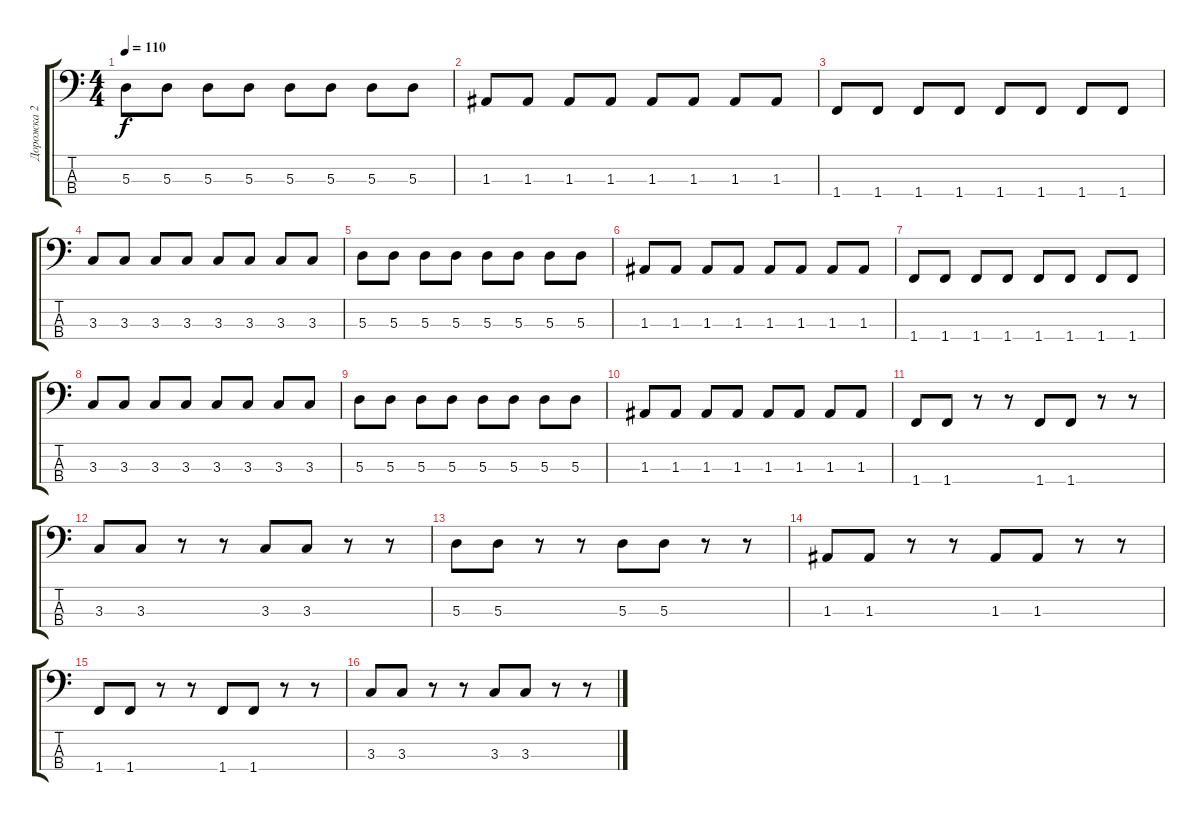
\track ("Дорожка 2" "Дорожка 2") {instrument electricbassfinger}
\staff {score tabs}
\tuning (G2 D2 A1 E1) {hide}
\ts (4 4)
\tempo 110
\clef f4
\ks c
5.3.8{dy f} 5.3.8 5.3.8 5.3.8 5.3.8 5.3.8 5.3.8 5.3.8 |
1.3.8 1.3.8 1.3.8 1.3.8 1.3.8 1.3.8 1.3.8 1.3.8 |
1.4.8 1.4.8 1.4.8 1.4.8 1.4.8 1.4.8 1.4.8 1.4.8 |
3.3.8 3.3.8 3.3.8 3.3.8 3.3.8 3.3.8 3.3.8 3.3.8 |
5.3.8 5.3.8 5.3.8 5.3.8 5.3.8 5.3.8 5.3.8 5.3.8 |
1.3.8 1.3.8 1.3.8 1.3.8 1.3.8 1.3.8 1.3.8 1.3.8 |
1.4.8 1.4.8 1.4.8 1.4.8 1.4.8 1.4.8 1.4.8 1.4.8 |
3.3.8 3.3.8 3.3.8 3.3.8 3.3.8 3.3.8 3.3.8 3.3.8 |
5.3.8 5.3.8 5.3.8 5.3.8 5.3.8 5.3.8 5.3.8 5.3.8 |
1.3.8 1.3.8 1.3.8 1.3.8 1.3.8 1.3.8 1.3.8 1.3.8 |
1.4.8{instrument electricbassfinger} 1.4.8 r.8 r.8 1.4.8 1.4.8 r.8 r.8 |
3.3.8 3.3.8 r.8 r.8 3.3.8 3.3.8 r.8 r.8 |
5.3.8 5.3.8 r.8 r.8 5.3.8 5.3.8 r.8 r.8 |
1.3.8 1.3.8 r.8 r.8 1.3.8 1.3.8 r.8 r.8 |
1.4.8 1.4.8 r.8 r.8 1.4.8 1.4.8 r.8 r.8 |
3.3.8 3.3.8 r.8 r.8 3.3.8 3.3.8 r.8 r.8
